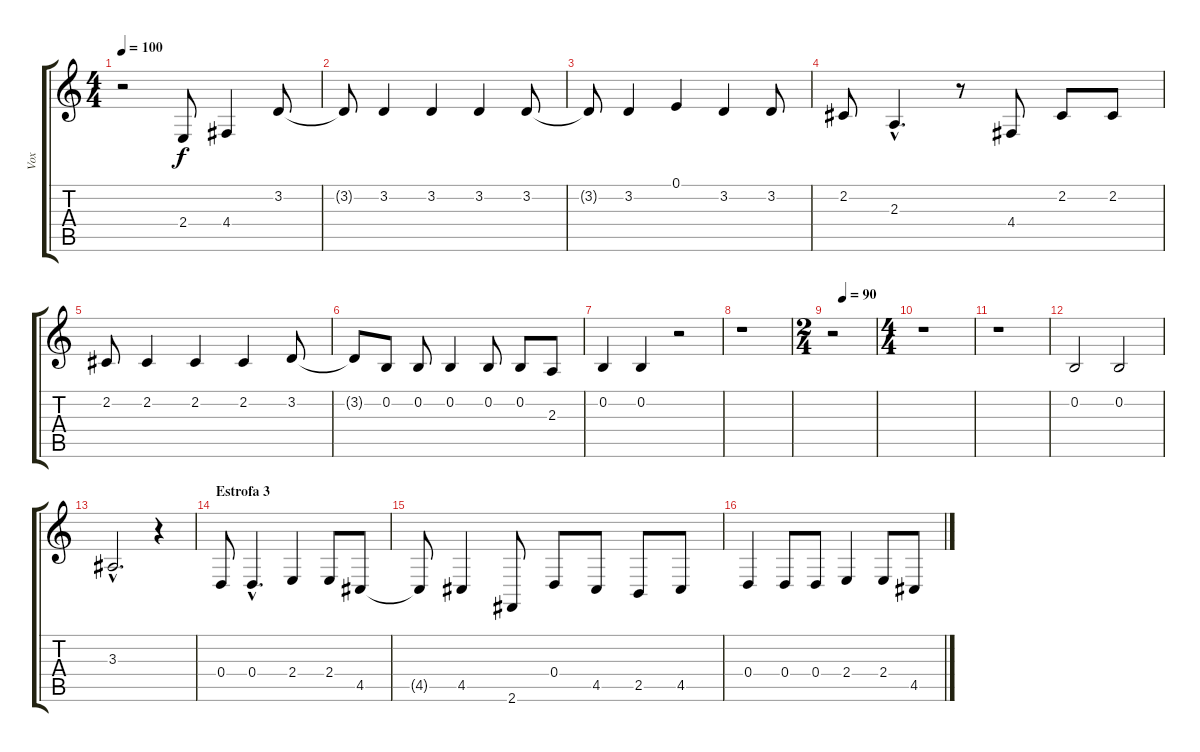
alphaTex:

\track ("Vox" "Vox") {instrument harmonica}
\staff {score tabs}
\tuning (E4 B3 G3 D3 A2 E2) {hide}
\ts (4 4)
\tempo 100
\clef g2
\ks c
r.2{dy f} 2.4.8 4.4.4 3.2.8 |
3.2{t}.8 3.2.4 3.2.4 3.2.4 3.2.8 |
3.2{t}.8 3.2.4 0.1.4 3.2.4 3.2.8 |
2.2.8 2.3{hac}.4{d} r.8 4.4.8 2.2.8 2.2.8 |
2.2.8 2.2.4 2.2.4 2.2.4 3.2.8 |
3.2{t}.8 0.2.8 0.2.8 0.2.4 0.2.8 0.2.8 2.3.8 |
0.2.4 0.2.4 r.2 |
r.1 |
\ts (2 4)
\tempo (90 0.25)
r.2 |
\ts (4 4)
r.1 |
r.1 |
0.2.2 0.2.2 |
3.3{hac}.2{d} r.4 |
\section ("" "Estrofa 3")
0.4.8 0.4{hac}.4{d} 2.4.4 2.4.8 4.5.8 |
4.5{t}.8 4.5.4 2.6.8 0.4.8 4.5.8 2.5.8 4.5.8 |
0.4.4 0.4.8 0.4.8 2.4.4 2.4.8 4.5.8
